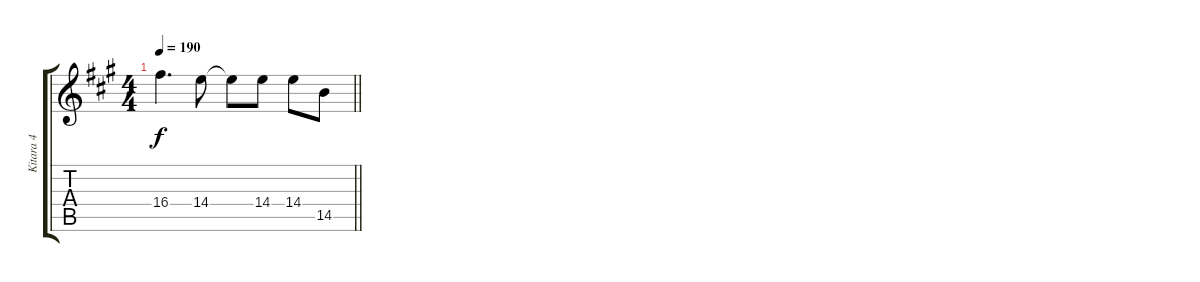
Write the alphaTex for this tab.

\track ("Kitara 4" "Kitara 4") {instrument overdrivenguitar}
\staff {score tabs}
\tuning (E4 B3 G3 D3 A2 E2) {hide}
\ts (4 4)
\tempo 190
\clef g2
\barLineRight lightlight
\ks a
16.4.4{d dy f} 14.4.8 14.4{t}.8 14.4.8 14.4.8 14.5.8
